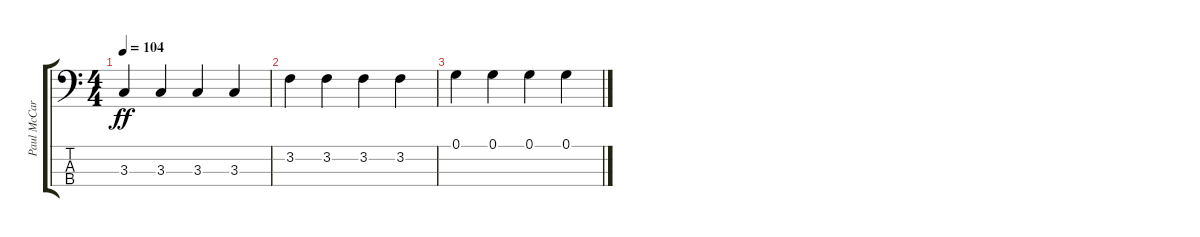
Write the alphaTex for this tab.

\track ("Paul McCartney - Bass" "Paul McCar") {instrument electricbassfinger}
\staff {score tabs}
\tuning (G2 D2 A1 E1) {hide}
\ts (4 4)
\tempo 104
\clef f4
\ks c
3.3.4{dy ff} 3.3.4 3.3.4 3.3.4 |
3.2.4 3.2.4 3.2.4 3.2.4 |
0.1.4 0.1.4 0.1.4 0.1.4
